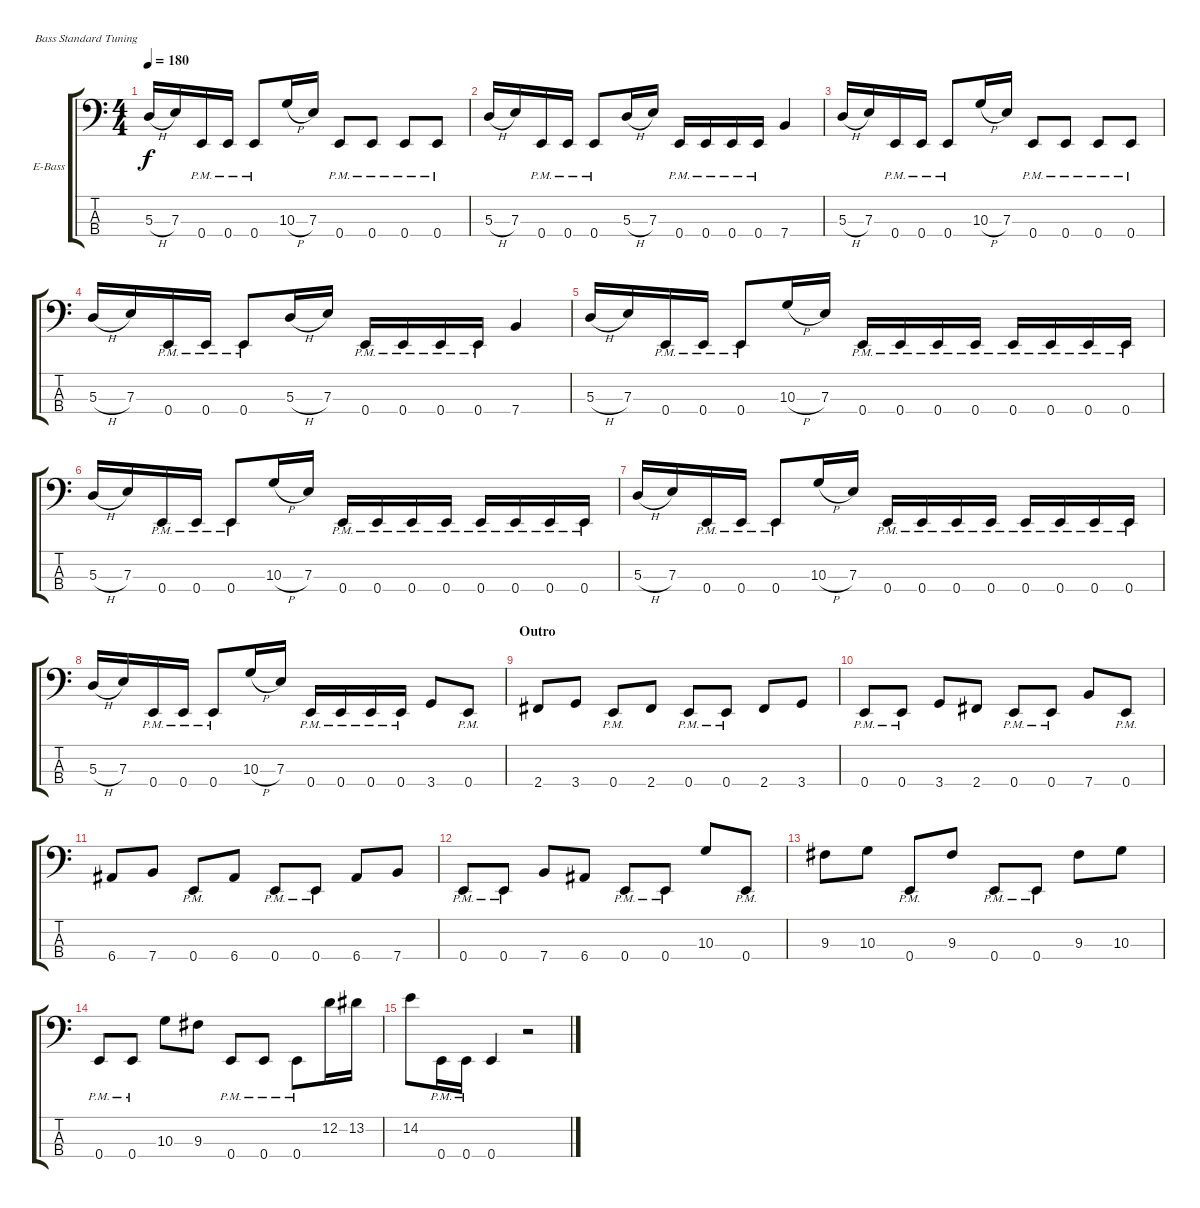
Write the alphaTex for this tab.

\bracketExtendMode groupsimilarinstruments
\firstSystemTrackNameOrientation horizontal
\otherSystemsTrackNameOrientation horizontal
\track ("D. Ellefson" "E-Bass") {instrument electricbasspick}
\staff {score tabs}
\tuning (G2 D2 A1 E1)
\ts (4 4)
\tempo 180
\clef f4
\ks c
5.3{h}.16{dy f} 7.3.16 0.4{pm}.16 0.4{pm}.16 0.4{pm}.8 10.3{h}.16 7.3.16 0.4{pm}.8 0.4{pm}.8 0.4{pm}.8 0.4{pm}.8 |
5.3{h}.16 7.3.16 0.4{pm}.16 0.4{pm}.16 0.4{pm}.8 5.3{h}.16 7.3.16 0.4{pm}.16 0.4{pm}.16 0.4{pm}.16 0.4{pm}.16 7.4.4 |
5.3{h}.16 7.3.16 0.4{pm}.16 0.4{pm}.16 0.4{pm}.8 10.3{h}.16 7.3.16 0.4{pm}.8 0.4{pm}.8 0.4{pm}.8 0.4{pm}.8 |
5.3{h}.16 7.3.16 0.4{pm}.16 0.4{pm}.16 0.4{pm}.8 5.3{h}.16 7.3.16 0.4{pm}.16 0.4{pm}.16 0.4{pm}.16 0.4{pm}.16 7.4.4 |
5.3{h}.16 7.3.16 0.4{pm}.16 0.4{pm}.16 0.4{pm}.8 10.3{h}.16 7.3.16 0.4{pm}.16 0.4{pm}.16 0.4{pm}.16 0.4{pm}.16 0.4{pm}.16 0.4{pm}.16 0.4{pm}.16 0.4{pm}.16 |
5.3{h}.16 7.3.16 0.4{pm}.16 0.4{pm}.16 0.4{pm}.8 10.3{h}.16 7.3.16 0.4{pm}.16 0.4{pm}.16 0.4{pm}.16 0.4{pm}.16 0.4{pm}.16 0.4{pm}.16 0.4{pm}.16 0.4{pm}.16 |
5.3{h}.16 7.3.16 0.4{pm}.16 0.4{pm}.16 0.4{pm}.8 10.3{h}.16 7.3.16 0.4{pm}.16 0.4{pm}.16 0.4{pm}.16 0.4{pm}.16 0.4{pm}.16 0.4{pm}.16 0.4{pm}.16 0.4{pm}.16 |
5.3{h}.16 7.3.16 0.4{pm}.16 0.4{pm}.16 0.4{pm}.8 10.3{h}.16 7.3.16 0.4{pm}.16 0.4{pm}.16 0.4{pm}.16 0.4{pm}.16 3.4.8 0.4{pm}.8 |
\section ("" "Outro")
2.4.8 3.4.8 0.4{pm}.8 2.4.8 0.4{pm}.8 0.4{pm}.8 2.4.8 3.4.8 |
0.4{pm}.8 0.4{pm}.8 3.4.8 2.4.8 0.4{pm}.8 0.4{pm}.8 7.4.8 0.4{pm}.8 |
6.4.8 7.4.8 0.4{pm}.8 6.4.8 0.4{pm}.8 0.4{pm}.8 6.4.8 7.4.8 |
0.4{pm}.8 0.4{pm}.8 7.4.8 6.4.8 0.4{pm}.8 0.4{pm}.8 10.3.8 0.4{pm}.8 |
9.3.8 10.3.8 0.4{pm}.8 9.3.8 0.4{pm}.8 0.4{pm}.8 9.3.8 10.3.8 |
0.4{pm}.8 0.4{pm}.8 10.3.8 9.3.8 0.4{pm}.8 0.4{pm}.8 0.4{pm}.8 12.2.16 13.2.16 |
14.2.8 0.4{pm}.16 0.4{pm}.16 0.4.4 r.2
